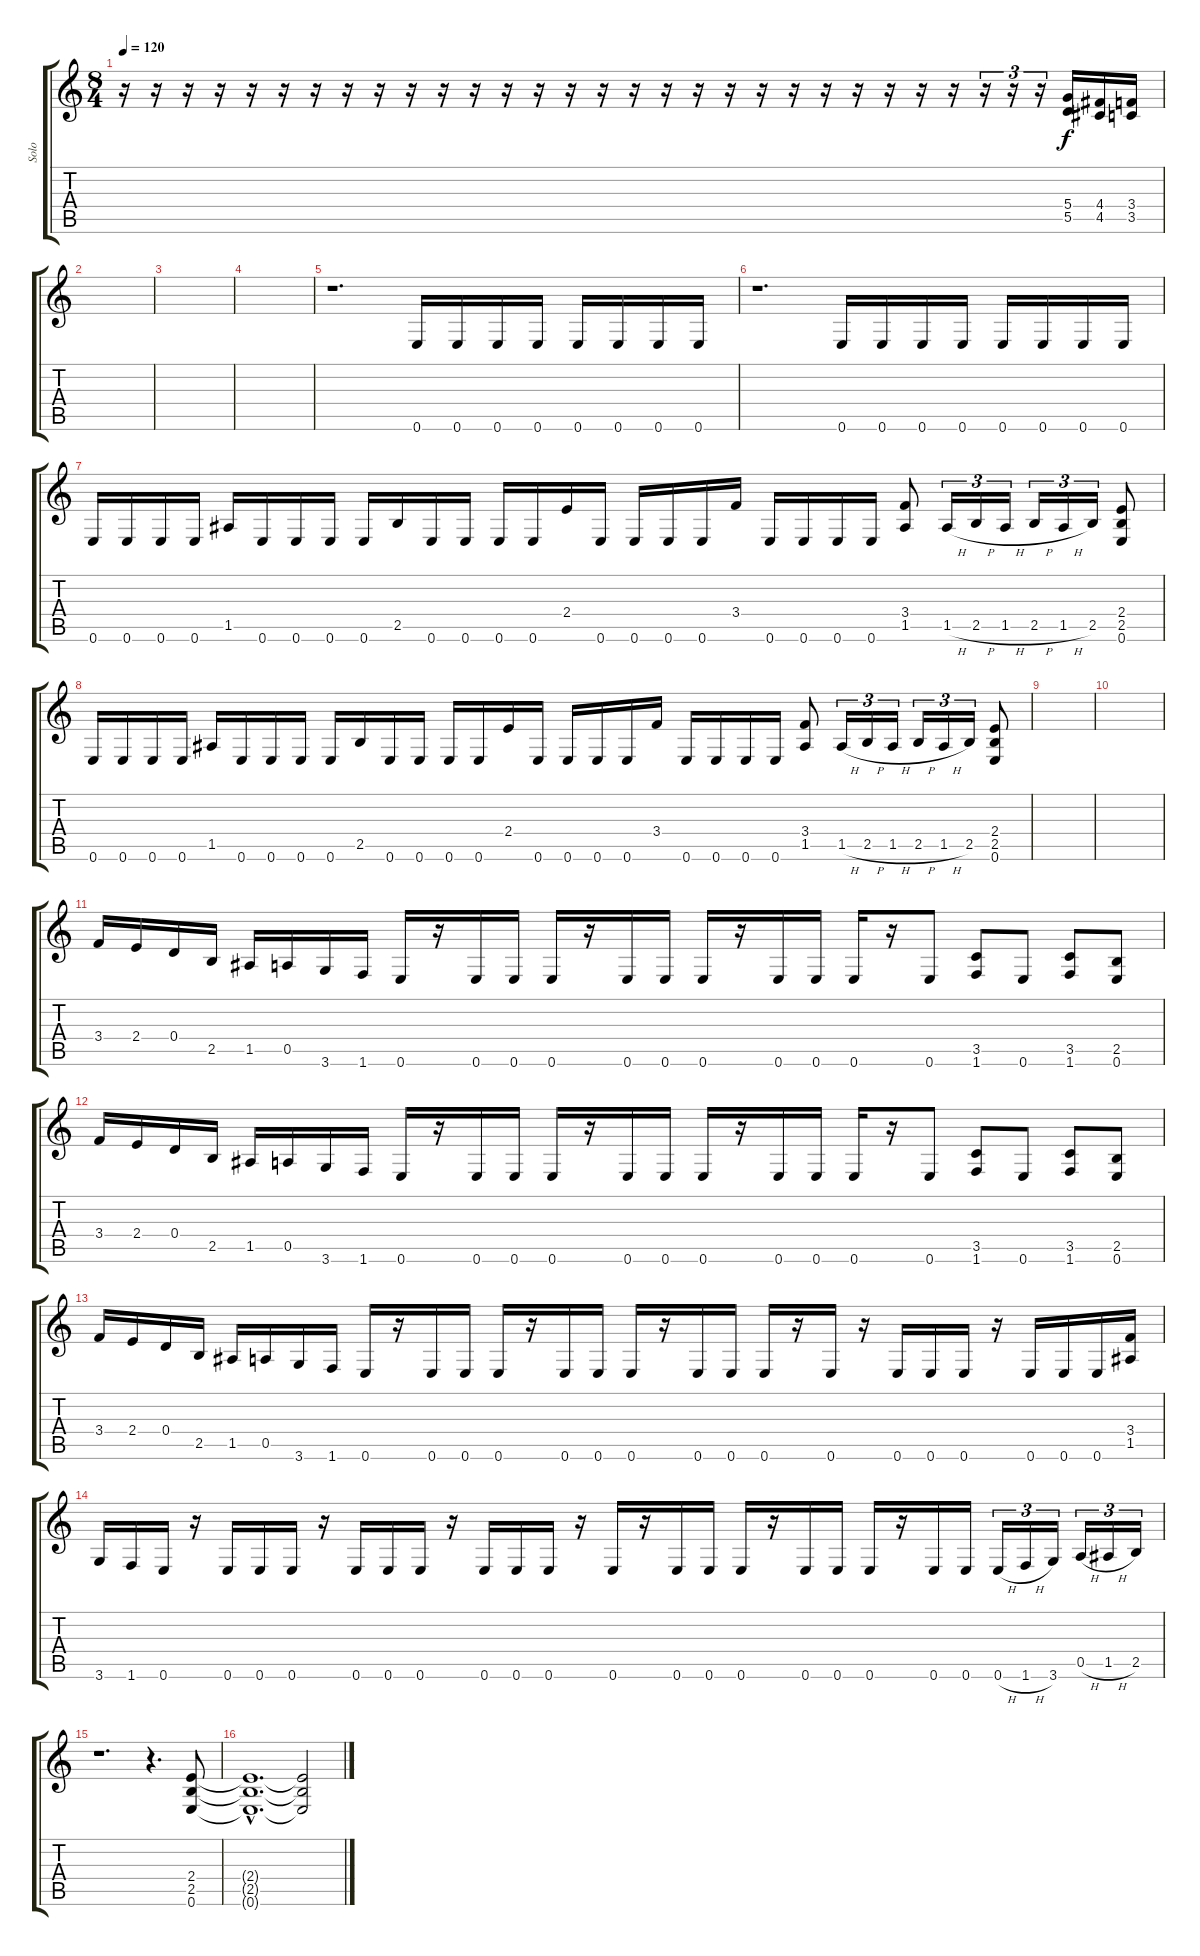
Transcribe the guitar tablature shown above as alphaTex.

\track ("Solo" "Solo") {instrument overdrivenguitar}
\staff {score tabs}
\tuning (E4 B3 G3 D3 A2 E2) {hide}
\ts (8 4)
\tempo 120
\clef g2
\ks c
r.16{dy f instrument overdrivenguitar} r.16 r.16 r.16 r.16 r.16 r.16 r.16 r.16 r.16 r.16 r.16 r.16 r.16 r.16 r.16 r.16 r.16 r.16 r.16 r.16 r.16 r.16 r.16 r.16 r.16 r.16 r.16{tu (3 2)} r.16{tu (3 2)} r.16{tu (3 2)} (5.4 5.5).16 (4.4 4.5).16 (3.4 3.5).16 |
|
|
|
r.1{d} 0.6.16 0.6.16 0.6.16 0.6.16 0.6.16 0.6.16 0.6.16 0.6.16 |
r.1{d} 0.6.16 0.6.16 0.6.16 0.6.16 0.6.16 0.6.16 0.6.16 0.6.16 |
0.6.16 0.6.16 0.6.16 0.6.16 1.5.16 0.6.16 0.6.16 0.6.16 0.6.16 2.5.16 0.6.16 0.6.16 0.6.16 0.6.16 2.4.16 0.6.16 0.6.16 0.6.16 0.6.16 3.4.16 0.6.16 0.6.16 0.6.16 0.6.16 (3.4 1.5).8 1.5{h}.16{tu (3 2)} 2.5{h}.16{tu (3 2)} 1.5{h}.16{tu (3 2)} 2.5{h}.16{tu (3 2)} 1.5{h}.16{tu (3 2)} 2.5.16{tu (3 2)} (2.4 2.5 0.6).8 |
0.6.16 0.6.16 0.6.16 0.6.16 1.5.16 0.6.16 0.6.16 0.6.16 0.6.16 2.5.16 0.6.16 0.6.16 0.6.16 0.6.16 2.4.16 0.6.16 0.6.16 0.6.16 0.6.16 3.4.16 0.6.16 0.6.16 0.6.16 0.6.16 (3.4 1.5).8 1.5{h}.16{tu (3 2)} 2.5{h}.16{tu (3 2)} 1.5{h}.16{tu (3 2)} 2.5{h}.16{tu (3 2)} 1.5{h}.16{tu (3 2)} 2.5.16{tu (3 2)} (2.4 2.5 0.6).8 |
|
|
3.4.16 2.4.16 0.4.16 2.5.16 1.5.16 0.5.16 3.6.16 1.6.16 0.6.16 r.16 0.6.16 0.6.16 0.6.16 r.16 0.6.16 0.6.16 0.6.16 r.16 0.6.16 0.6.16 0.6.16 r.16 0.6.8 (3.5 1.6).8 0.6.8 (3.5 1.6).8 (2.5 0.6).8 |
3.4.16 2.4.16 0.4.16 2.5.16 1.5.16 0.5.16 3.6.16 1.6.16 0.6.16 r.16 0.6.16 0.6.16 0.6.16 r.16 0.6.16 0.6.16 0.6.16 r.16 0.6.16 0.6.16 0.6.16 r.16 0.6.8 (3.5 1.6).8 0.6.8 (3.5 1.6).8 (2.5 0.6).8 |
3.4.16 2.4.16 0.4.16 2.5.16 1.5.16 0.5.16 3.6.16 1.6.16 0.6.16 r.16 0.6.16 0.6.16 0.6.16 r.16 0.6.16 0.6.16 0.6.16 r.16 0.6.16 0.6.16 0.6.16 r.16 0.6.16 r.16 0.6.16 0.6.16 0.6.16 r.16 0.6.16 0.6.16 0.6.16 (3.4 1.5).16 |
3.6.16 1.6.16 0.6.16 r.16 0.6.16 0.6.16 0.6.16 r.16 0.6.16 0.6.16 0.6.16 r.16 0.6.16 0.6.16 0.6.16 r.16 0.6.16 r.16 0.6.16 0.6.16 0.6.16 r.16 0.6.16 0.6.16 0.6.16 r.16 0.6.16 0.6.16 0.6{h}.16{tu (3 2)} 1.6{h}.16{tu (3 2)} 3.6.16{tu (3 2)} 0.5{h}.16{tu (3 2)} 1.5{h}.16{tu (3 2)} 2.5.16{tu (3 2)} |
r.1{d} r.4{d} (2.4 2.5 0.6).8 |
(2.4{hac t} 2.5{hac t} 0.6{hac t}).1{d} (2.4{t} 2.5{t} 0.6{t}).2
